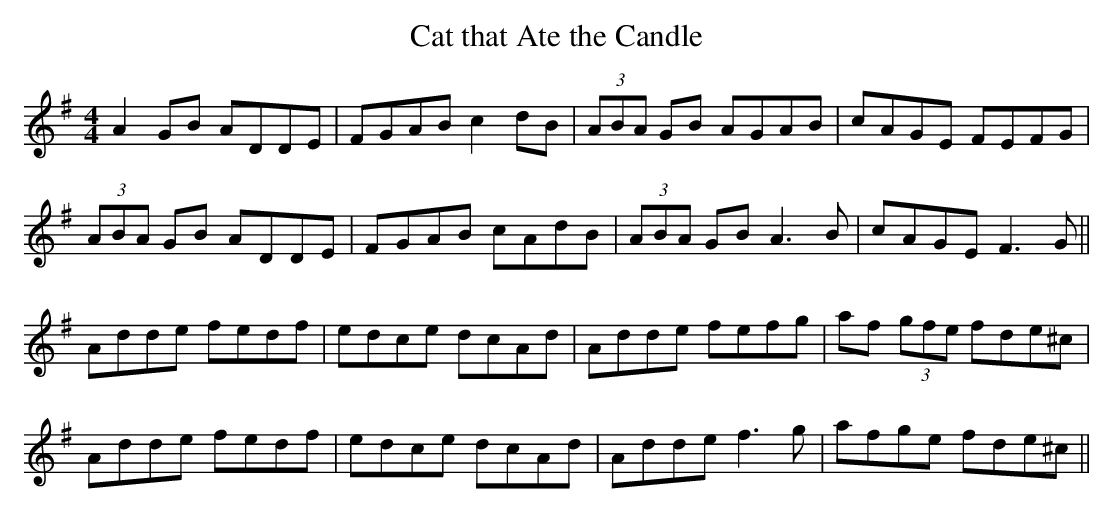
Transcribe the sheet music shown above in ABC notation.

X:1
T: Cat that Ate the Candle
L: 1/8
M: 4/4
K: Dmix
A2 GB ADDE|FGAB c2 dB|(3ABA GB AGAB|cAGE FEFG|
(3ABA GB ADDE|FGAB cAdB|(3ABA GB A3B|cAGE F3G||
Adde fedf|edce dcAd|Adde fefg|af (3gfe fde^c|
Adde fedf|edce dcAd|Adde f3g|afge fde^c||
